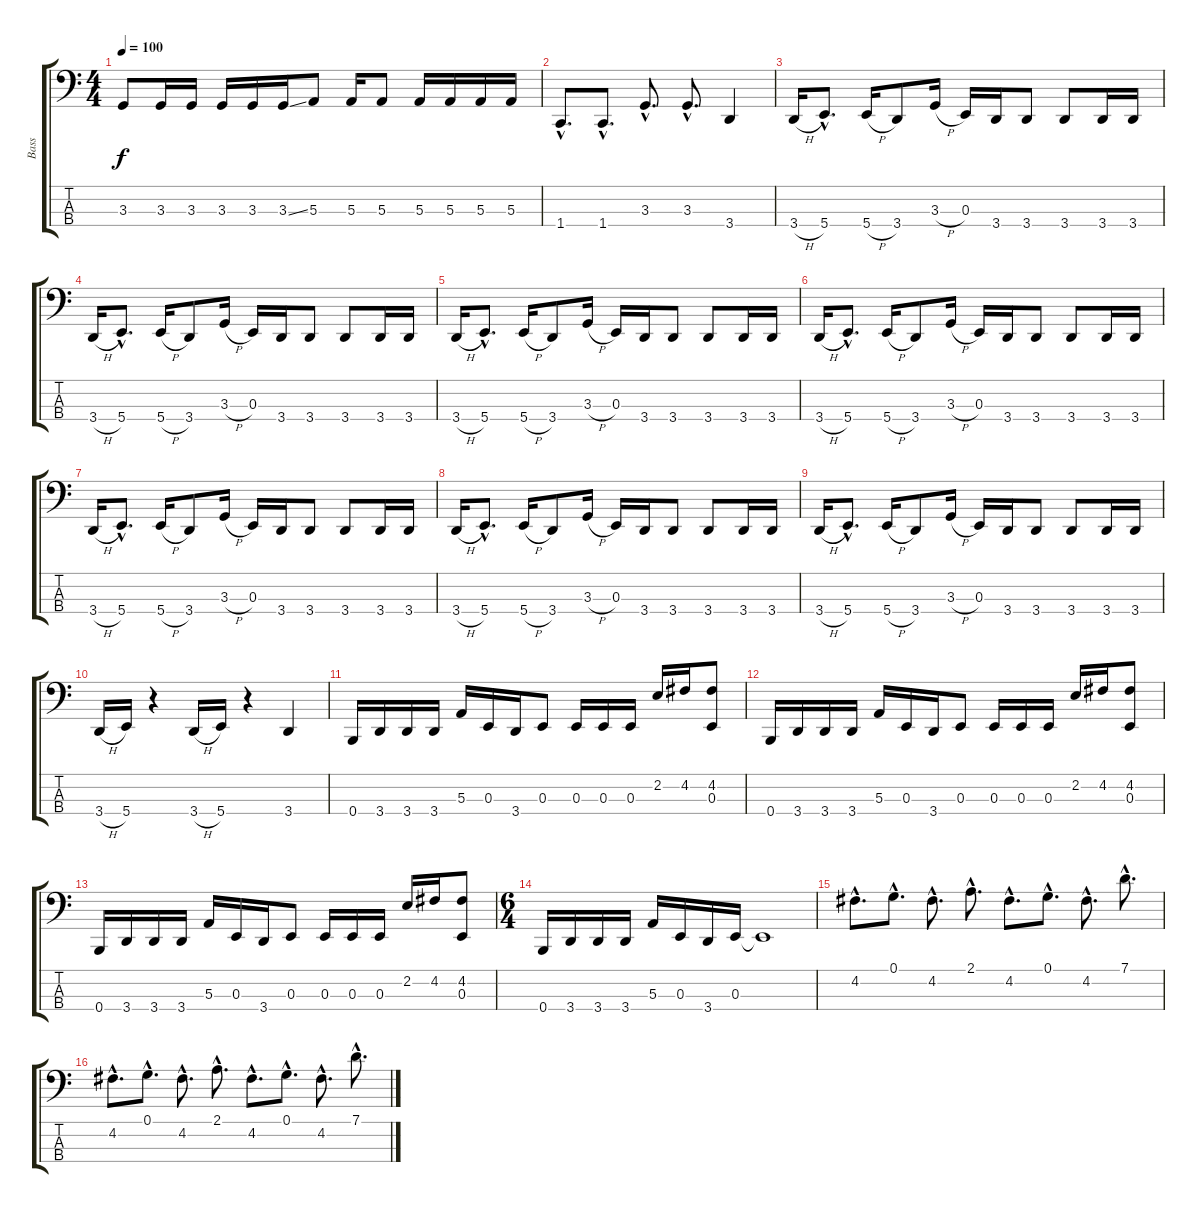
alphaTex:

\track ("Bass" "Bass") {instrument electricbassfinger}
\staff {score tabs}
\tuning (G2 D2 E1 B0) {hide}
\ts (4 4)
\tempo 100
\clef f4
\ks c
3.3.8{dy f} 3.3.16 3.3.16 3.3.16 3.3.16 3.3{ss}.16 5.3.8 5.3.16 5.3.8 5.3.16 5.3.16 5.3.16 5.3.16 |
1.4{hac}.8{d} 1.4{hac}.8{d} 3.3{hac}.8{d} 3.3{hac}.8{d} 3.4.4 |
3.4{h}.16 5.4{hac}.8{d} 5.4{h}.16 3.4.8 3.3{h}.16 0.3.16 3.4.16 3.4.8 3.4.8 3.4.16 3.4.16 |
3.4{h}.16 5.4{hac}.8{d} 5.4{h}.16 3.4.8 3.3{h}.16 0.3.16 3.4.16 3.4.8 3.4.8 3.4.16 3.4.16 |
3.4{h}.16 5.4{hac}.8{d} 5.4{h}.16 3.4.8 3.3{h}.16 0.3.16 3.4.16 3.4.8 3.4.8 3.4.16 3.4.16 |
3.4{h}.16 5.4{hac}.8{d} 5.4{h}.16 3.4.8 3.3{h}.16 0.3.16 3.4.16 3.4.8 3.4.8 3.4.16 3.4.16 |
3.4{h}.16 5.4{hac}.8{d} 5.4{h}.16 3.4.8 3.3{h}.16 0.3.16 3.4.16 3.4.8 3.4.8 3.4.16 3.4.16 |
3.4{h}.16 5.4{hac}.8{d} 5.4{h}.16 3.4.8 3.3{h}.16 0.3.16 3.4.16 3.4.8 3.4.8 3.4.16 3.4.16 |
3.4{h}.16 5.4{hac}.8{d} 5.4{h}.16 3.4.8 3.3{h}.16 0.3.16 3.4.16 3.4.8 3.4.8 3.4.16 3.4.16 |
3.4{h}.16 5.4.16 r.4 3.4{h}.16 5.4.16 r.4 3.4.4 |
0.4.16 3.4.16 3.4.16 3.4.16 5.3.16 0.3.16 3.4.16 0.3.8 0.3.16 0.3.16 0.3.16 2.2.16 4.2.16 (4.2 0.3).8 |
0.4.16 3.4.16 3.4.16 3.4.16 5.3.16 0.3.16 3.4.16 0.3.8 0.3.16 0.3.16 0.3.16 2.2.16 4.2.16 (4.2 0.3).8 |
0.4.16 3.4.16 3.4.16 3.4.16 5.3.16 0.3.16 3.4.16 0.3.8 0.3.16 0.3.16 0.3.16 2.2.16 4.2.16 (4.2 0.3).8 |
\ts (6 4)
0.4.16 3.4.16 3.4.16 3.4.16 5.3.16 0.3.16 3.4.16 0.3.16 0.3{t}.1 |
4.2{hac}.8{d} 0.1{hac}.8{d} 4.2{hac}.8{d} 2.1{hac}.8{d} 4.2{hac}.8{d} 0.1{hac}.8{d} 4.2{hac}.8{d} 7.1{hac}.8{d} |
4.2{hac}.8{d} 0.1{hac}.8{d} 4.2{hac}.8{d} 2.1{hac}.8{d} 4.2{hac}.8{d} 0.1{hac}.8{d} 4.2{hac}.8{d} 7.1{hac}.8{d}
